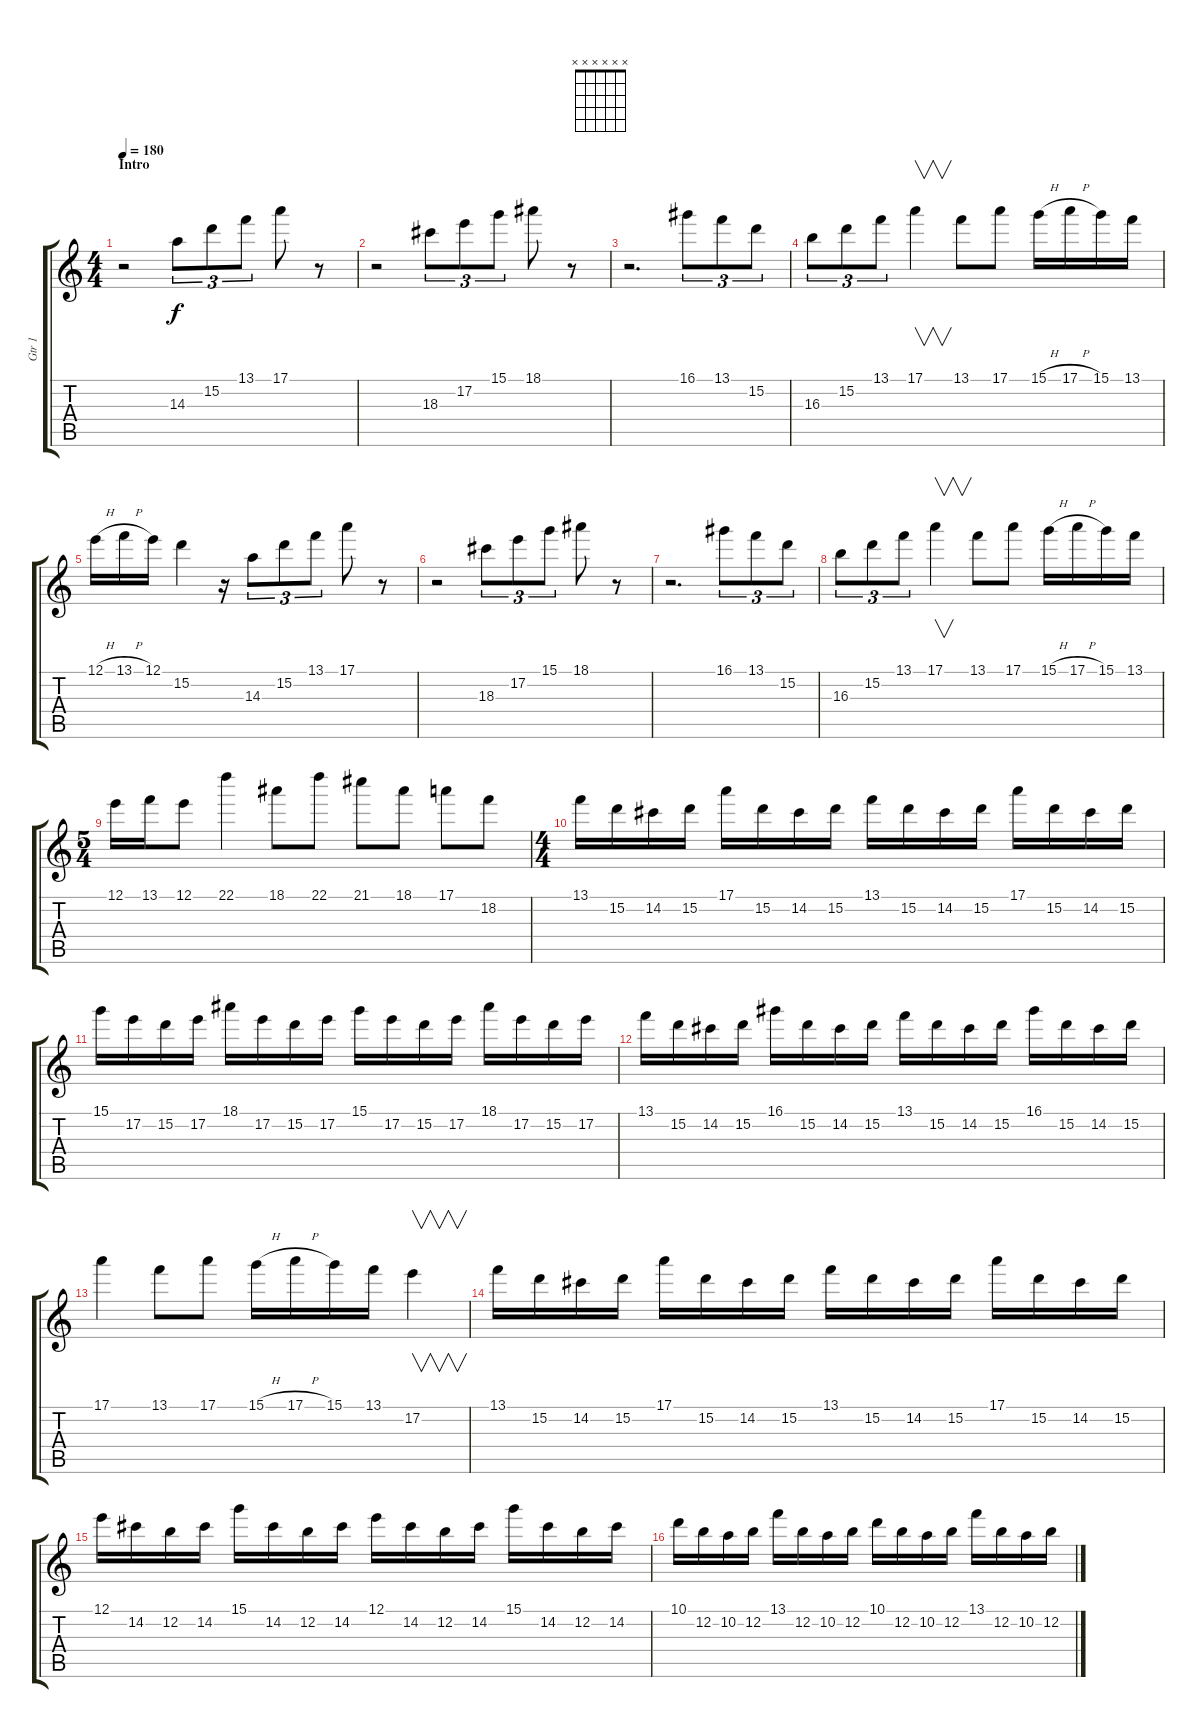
\track ("Gtr 1" "Gtr 1") {instrument overdrivenguitar}
\staff {score tabs}
\tuning (E4 B3 G3 D3 A2 E2) {hide}
\chord ("" x x x x x x) {firstfret 0}
\ts (4 4)
\section ("" "Intro")
\tempo 180
\clef g2
\ks c
r.2{ch "" dy f instrument overdrivenguitar} 14.3.8{tu (3 2)} 15.2.8{tu (3 2)} 13.1.8{tu (3 2)} 17.1.8 r.8 |
r.2 18.3.8{tu (3 2)} 17.2.8{tu (3 2)} 15.1.8{tu (3 2)} 18.1.8 r.8 |
r.2{d} 16.1.8{tu (3 2)} 13.1.8{tu (3 2)} 15.2.8{tu (3 2)} |
16.3.8{tu (3 2)} 15.2.8{tu (3 2)} 13.1.8{tu (3 2)} 17.1.4{v} 13.1.8 17.1.8 15.1{h}.16 17.1{h}.16 15.1.16 13.1.16 |
12.1{h}.16 13.1{h}.16 12.1.16 15.2.4 r.16 14.3.8{tu (3 2)} 15.2.8{tu (3 2)} 13.1.8{tu (3 2)} 17.1.8 r.8 |
r.2 18.3.8{tu (3 2)} 17.2.8{tu (3 2)} 15.1.8{tu (3 2)} 18.1.8 r.8 |
r.2{d} 16.1.8{tu (3 2)} 13.1.8{tu (3 2)} 15.2.8{tu (3 2)} |
16.3.8{tu (3 2)} 15.2.8{tu (3 2)} 13.1.8{tu (3 2)} 17.1.4{v} 13.1.8 17.1.8 15.1{h}.16 17.1{h}.16 15.1.16 13.1.16 |
\ts (5 4)
12.1.16 13.1.16 12.1.8 22.1.4 18.1.8 22.1.8 21.1.8 18.1.8 17.1.8 18.2.8 |
\ts (4 4)
13.1.16 15.2.16 14.2.16 15.2.16 17.1.16 15.2.16 14.2.16 15.2.16 13.1.16 15.2.16 14.2.16 15.2.16 17.1.16 15.2.16 14.2.16 15.2.16 |
15.1.16 17.2.16 15.2.16 17.2.16 18.1.16 17.2.16 15.2.16 17.2.16 15.1.16 17.2.16 15.2.16 17.2.16 18.1.16 17.2.16 15.2.16 17.2.16 |
13.1.16 15.2.16 14.2.16 15.2.16 16.1.16 15.2.16 14.2.16 15.2.16 13.1.16 15.2.16 14.2.16 15.2.16 16.1.16 15.2.16 14.2.16 15.2.16 |
17.1.4 13.1.8 17.1.8 15.1{h}.16 17.1{h}.16 15.1.16 13.1.16 17.2.4{v} |
13.1.16 15.2.16 14.2.16 15.2.16 17.1.16 15.2.16 14.2.16 15.2.16 13.1.16 15.2.16 14.2.16 15.2.16 17.1.16 15.2.16 14.2.16 15.2.16 |
12.1.16 14.2.16 12.2.16 14.2.16 15.1.16 14.2.16 12.2.16 14.2.16 12.1.16 14.2.16 12.2.16 14.2.16 15.1.16 14.2.16 12.2.16 14.2.16 |
10.1.16 12.2.16 10.2.16 12.2.16 13.1.16 12.2.16 10.2.16 12.2.16 10.1.16 12.2.16 10.2.16 12.2.16 13.1.16 12.2.16 10.2.16 12.2.16
